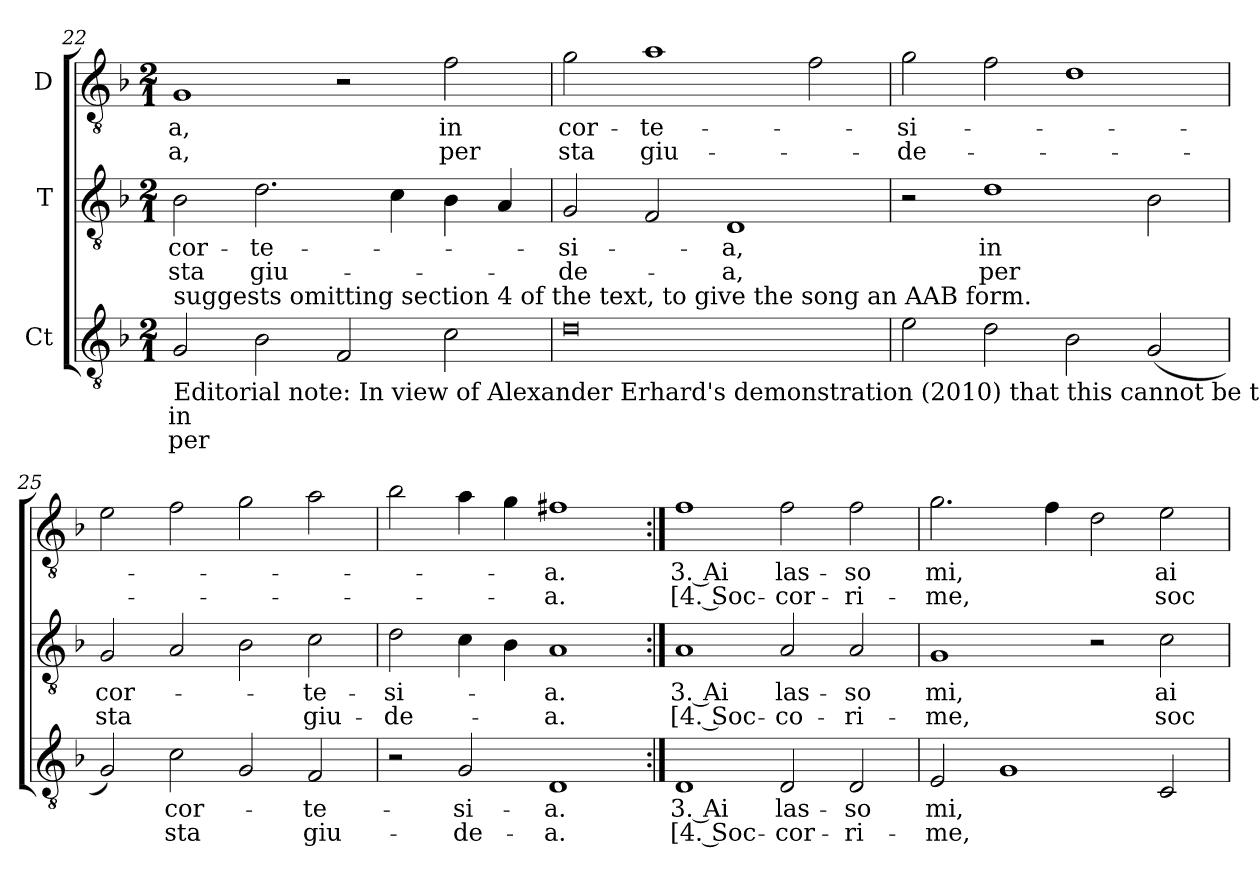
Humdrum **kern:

**kern	**text	**text	**kern	**text	**text	**kern	**text	**text
*part3	*part3	*part3	*part2	*part2	*part2	*part1	*part1	*part1
*staff3	*staff3	*staff3	*staff2	*staff2	*staff2	*staff1	*staff1	*staff1
*I"Ct	*	*	*I"T	*	*	*I"D	*	*
!!LO:LB:g=z
*clefGv2	*	*	*clefGv2	*	*	*clefGv2	*	*
*ITrd7c12	*	*	*ITrd7c12	*	*	*ITrd7c12	*	*
*k[b-]	*	*	*k[b-]	*	*	*k[b-]	*	*
*F:	*	*	*F:	*	*	*F:	*	*
*M2/1	*	*	*M2/1	*	*	*M2/1	*	*
=22	=22	=22	=22	=22	=22	=22	=22	=22
!	!LO:LY:b:color=#000000	!LO:LY:b:color=#000000	!	!	!	!	!	!
!	!	!	!	!LO:LY:b:color=#000000	!LO:LY:b:color=#000000	!	!	!
!LO:TX:b:t=Editorial note&colon; In view of Alexander Erhard's demonstration (2010) that this cannot be the correct text for the music, the editor	!	!	!	!	!	!	!	!
!LO:TX:t=suggests omitting section 4 of the text, to give the song an AAB form.	!	!	!	!	!	!	!	!
!	!	!	!	!	!	!	!LO:LY:b:color=#000000	!LO:LY:b:color=#000000
2GGi/	in	per	2BB-i\	cor-	sta	1GGi/	-a,	-a,
!	!	!	!	!LO:LY:b:color=#000000	!LO:LY:b:color=#000000	!	!	!
2BB-i\	.	.	2.Di\	-te-	giu-	.	.	.
2FFi/	.	.	.	.	.	2r	.	.
.	.	.	4Ci\	.	.	.	.	.
!	!	!	!	!	!	!	!LO:LY:b:color=#000000	!LO:LY:b:color=#000000
2Ci\	.	.	4BB-i\	.	.	2Fi\	in	per
.	.	.	4AAi/	.	.	.	.	.
=23	=23	=23	=23	=23	=23	=23	=23	=23
!	!	!	!	!LO:LY:b:color=#000000	!LO:LY:b:color=#000000	!	!	!
!	!	!	!	!	!	!	!LO:LY:b:color=#000000	!LO:LY:b:color=#000000
0Di\	.	.	2GGi/	-si-	-de-	2Gi\	cor-	sta
!	!	!	!	!	!	!	!LO:LY:b:color=#000000	!LO:LY:b:color=#000000
.	.	.	2FFi/	.	.	1Ai\	-te-	giu-
!	!	!	!	!LO:LY:b:color=#000000	!LO:LY:b:color=#000000	!	!	!
.	.	.	1DDi/	-a,	-a,	.	.	.
.	.	.	.	.	.	2Fi\	.	.
=24	=24	=24	=24	=24	=24	=24	=24	=24
!	!	!	!	!	!	!	!LO:LY:b:color=#000000	!LO:LY:b:color=#000000
2Ei\	.	.	2r	.	.	2Gi\	-si-	-de-
!	!	!	!	!LO:LY:b:color=#000000	!LO:LY:b:color=#000000	!	!	!
2Di\	.	.	1Di\	in	per	2Fi\	.	.
2BB-i\	.	.	.	.	.	1Di\	.	.
(2GGi/	.	.	2BB-i\	.	.	.	.	.
=25	=25	=25	=25	=25	=25	=25	=25	=25
!	!	!	!	!LO:LY:b:color=#000000	!LO:LY:b:color=#000000	!	!	!
2GGi/)	.	.	2GGi/	cor-	sta	2Ei\	.	.
!	!LO:LY:b:color=#000000	!LO:LY:b:color=#000000	!	!	!	!	!	!
2Ci\	cor-	sta	2AAi/	.	.	2Fi\	.	.
2GGi/	.	.	2BB-i\	.	.	2Gi\	.	.
!	!LO:LY:b:color=#000000	!LO:LY:b:color=#000000	!	!	!	!	!	!
!	!	!	!	!LO:LY:b:color=#000000	!LO:LY:b:color=#000000	!	!	!
2FFi/	-te-	giu-	2Ci\	-te-	giu-	2Ai\	.	.
=26	=26	=26	=26	=26	=26	=26	=26	=26
!	!	!	!	!LO:LY:b:color=#000000	!LO:LY:b:color=#000000	!	!	!
2r	.	.	2Di\	-si-	-de-	2B-i\	.	.
!	!LO:LY:b:color=#000000	!LO:LY:b:color=#000000	!	!	!	!	!	!
2GGi/	-si-	-de-	4Ci\	.	.	4Ai\	.	.
.	.	.	4BB-i\	.	.	4Gi\	.	.
!	!LO:LY:b:color=#000000	!LO:LY:b:color=#000000	!	!	!	!	!	!
!	!	!	!	!LO:LY:b:color=#000000	!LO:LY:b:color=#000000	!	!	!
!	!	!	!	!	!	!	!LO:LY:b:color=#000000	!LO:LY:b:color=#000000
1DDi/	-a.	-a.	1AAi/	-a.	-a.	1F#Xi\	-a.	-a.
!!LO:PB:g=z
=27:|!	=27:|!	=27:|!	=27:|!	=27:|!	=27:|!	=27:|!	=27:|!	=27:|!
!	!LO:LY:b:color=#000000	!LO:LY:b:color=#000000	!	!	!	!	!	!
!	!	!	!	!LO:LY:b:color=#000000	!LO:LY:b:color=#000000	!	!	!
!	!	!	!	!	!	!	!LO:LY:b:color=#000000	!LO:LY:b:color=#000000
1DDi/	3. Ai	[4. Soc-	1AAi/	3. Ai	[4. Soc-	1Fi\	3. Ai	[4. Soc-
!	!LO:LY:b:color=#000000	!LO:LY:b:color=#000000	!	!	!	!	!	!
!	!	!	!	!LO:LY:b:color=#000000	!LO:LY:b:color=#000000	!	!	!
!	!	!	!	!	!	!	!LO:LY:b:color=#000000	!LO:LY:b:color=#000000
2DDi/	las-	-cor-	2AAi/	las-	-co-	2Fi\	las-	-cor-
!	!LO:LY:b:color=#000000	!LO:LY:b:color=#000000	!	!	!	!	!	!
!	!	!	!	!LO:LY:b:color=#000000	!LO:LY:b:color=#000000	!	!	!
!	!	!	!	!	!	!	!LO:LY:b:color=#000000	!LO:LY:b:color=#000000
2DDi/	-so	-ri-	2AAi/	-so	-ri-	2Fi\	-so	-ri-
=28	=28	=28	=28	=28	=28	=28	=28	=28
!	!LO:LY:b:color=#000000	!LO:LY:b:color=#000000	!	!	!	!	!	!
!	!	!	!	!LO:LY:b:color=#000000	!LO:LY:b:color=#000000	!	!	!
!	!	!	!	!	!	!	!LO:LY:b:color=#000000	!LO:LY:b:color=#000000
2EEi/	mi,	-me,	1GGi/	mi,	-me,	2.Gi\	mi,	-me,
1GGi/	.	.	.	.	.	.	.	.
.	.	.	.	.	.	4Fi\	.	.
.	.	.	2r	.	.	2Di\	.	.
!	!	!	!	!LO:LY:b:color=#000000	!LO:LY:b:color=#000000	!	!	!
!	!	!	!	!	!	!	!LO:LY:b:color=#000000	!LO:LY:b:color=#000000
2CCi/	.	.	2Ci\	ai	soc-	2Ei\	ai	soc-
=	=	=	=	=	=	=	=	=
*-	*-	*-	*-	*-	*-	*-	*-	*-
